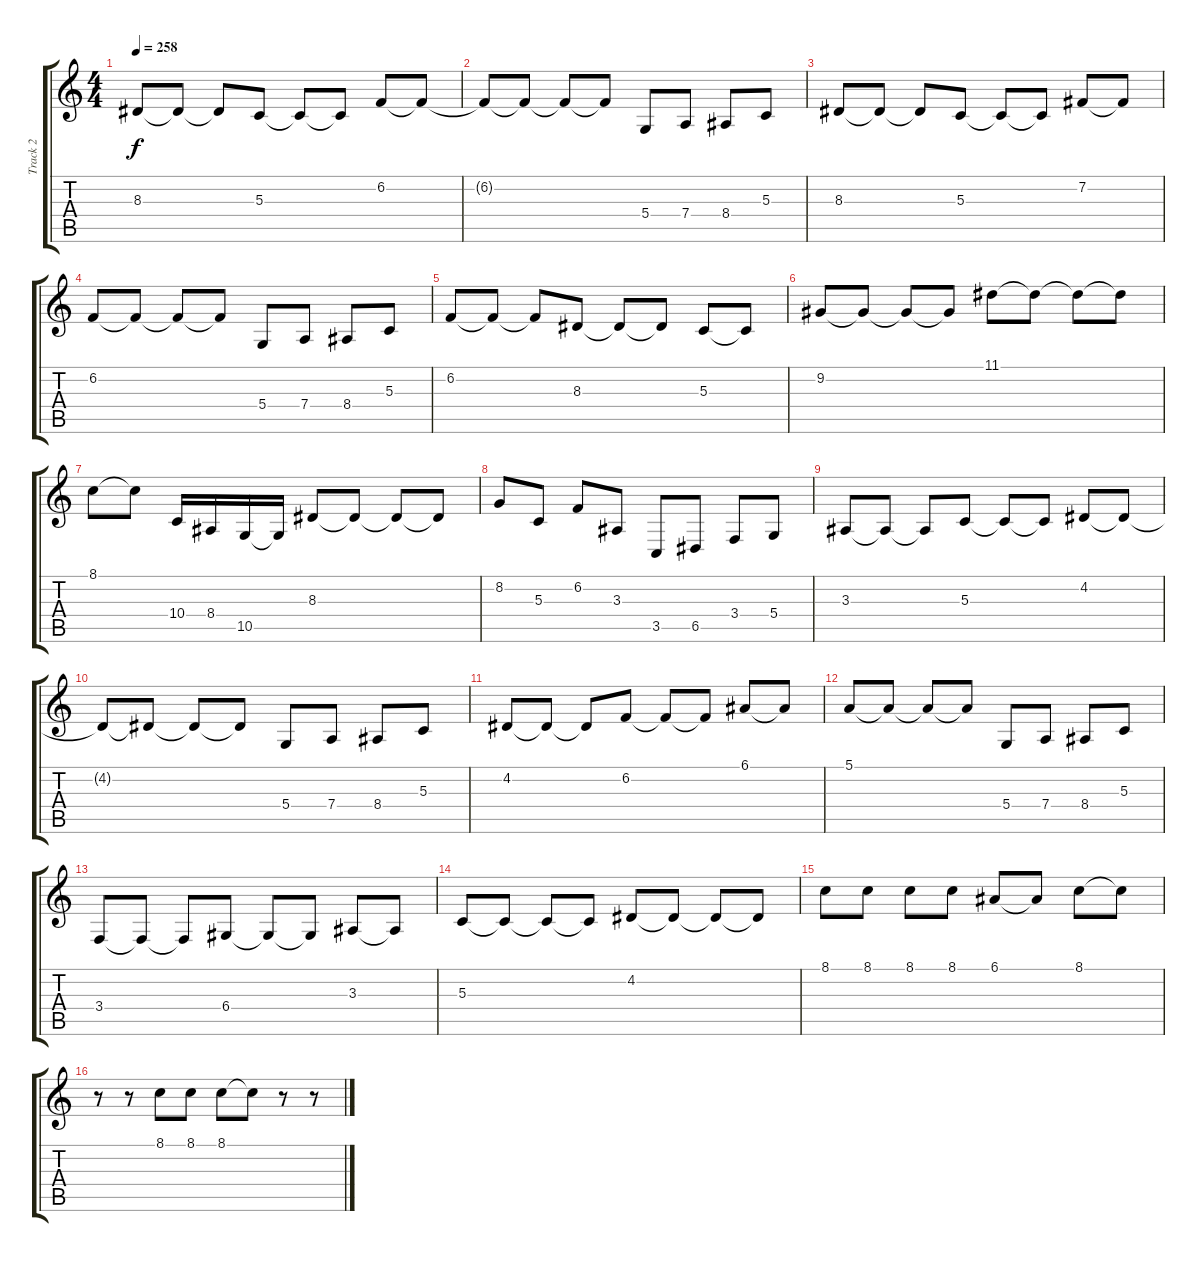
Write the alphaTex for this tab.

\track ("Track 2" "Track 2") {instrument lead5charang}
\staff {score tabs}
\tuning (E4 B3 G3 D3 A2 E2) {hide}
\ts (4 4)
\tempo 258
\clef g2
\ks c
8.3.8{dy f} 8.3{t}.8 8.3{t}.8 5.3.8 5.3{t}.8 5.3{t}.8 6.2.8 6.2{t}.8 |
6.2{t}.8 6.2{t}.8 6.2{t}.8 6.2{t}.8 5.4.8 7.4.8 8.4.8 5.3.8 |
8.3.8 8.3{t}.8 8.3{t}.8 5.3.8 5.3{t}.8 5.3{t}.8 7.2.8 7.2{t}.8 |
6.2.8 6.2{t}.8 6.2{t}.8 6.2{t}.8 5.4.8 7.4.8 8.4.8 5.3.8 |
6.2.8 6.2{t}.8 6.2{t}.8 8.3.8 8.3{t}.8 8.3{t}.8 5.3.8 5.3{t}.8 |
9.2.8 9.2{t}.8 9.2{t}.8 9.2{t}.8 11.1.8 11.1{t}.8 11.1{t}.8 11.1{t}.8 |
8.1.8 8.1{t}.8 10.4.16 8.4.16 10.5.16 10.5{t}.16 8.3.8 8.3{t}.8 8.3{t}.8 8.3{t}.8 |
8.2.8 5.3.8 6.2.8 3.3.8 3.5.8 6.5.8 3.4.8 5.4.8 |
3.3.8 3.3{t}.8 3.3{t}.8 5.3.8 5.3{t}.8 5.3{t}.8 4.2.8 4.2{t}.8 |
4.2{t}.8 4.2{t}.8 4.2{t}.8 4.2{t}.8 5.4.8 7.4.8 8.4.8 5.3.8 |
4.2.8 4.2{t}.8 4.2{t}.8 6.2.8 6.2{t}.8 6.2{t}.8 6.1.8 6.1{t}.8 |
5.1.8 5.1{t}.8 5.1{t}.8 5.1{t}.8 5.4.8 7.4.8 8.4.8 5.3.8 |
3.4.8 3.4{t}.8 3.4{t}.8 6.4.8 6.4{t}.8 6.4{t}.8 3.3.8 3.3{t}.8 |
5.3.8 5.3{t}.8 5.3{t}.8 5.3{t}.8 4.2.8 4.2{t}.8 4.2{t}.8 4.2{t}.8 |
8.1.8 8.1.8 8.1.8 8.1.8 6.1.8 6.1{t}.8 8.1.8 8.1{t}.8 |
r.8 r.8 8.1.8 8.1.8 8.1.8 8.1{t}.8 r.8 r.8
